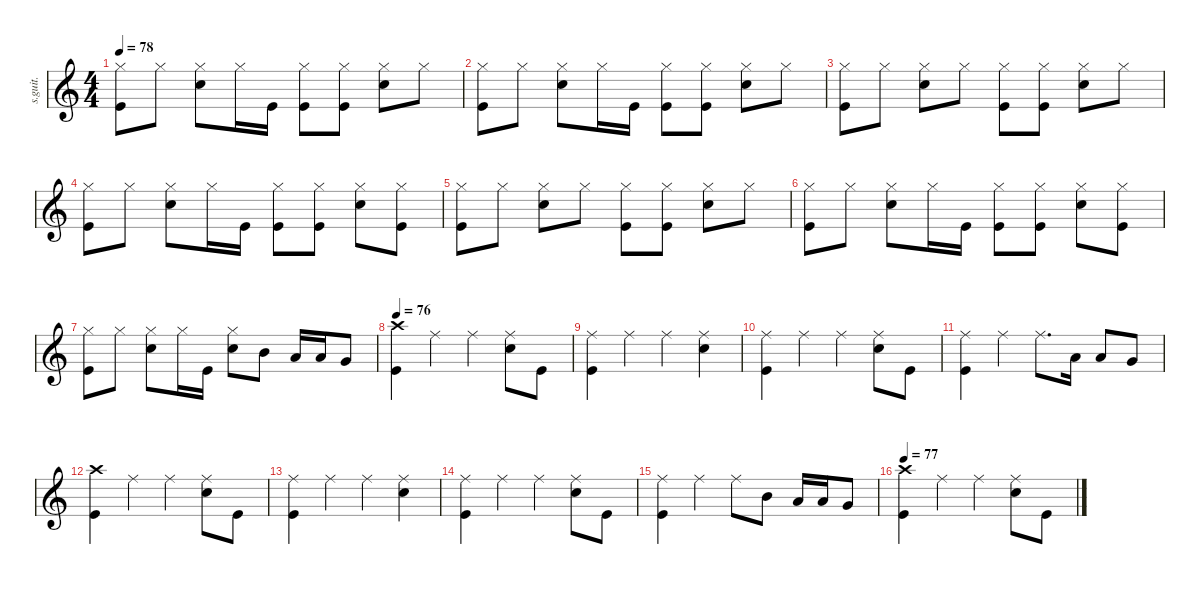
\defaultSystemsLayout 4
\hideDynamics
\bracketExtendMode nobrackets
\track ("Matt Sorum (Drums)" "s.guit.") {instrument percussion}
\staff {score}
\articulation defaults
\ts (4 4)
\tempo 78
\clef g2
\ks c
("Hi-Hat (closed)" "Kick (hit)").8{lyrics (0 "") lyrics (1 "") lyrics (2 "") lyrics (3 "") lyrics (4 "") dy f} "Hi-Hat (closed)".8{lyrics (0 "") lyrics (1 "") lyrics (2 "") lyrics (3 "") lyrics (4 "")} ("Hi-Hat (closed)" "Snare (hit) 2").8{lyrics (0 "") lyrics (1 "") lyrics (2 "") lyrics (3 "") lyrics (4 "")} "Hi-Hat (closed)".16{lyrics (0 "") lyrics (1 "") lyrics (2 "") lyrics (3 "") lyrics (4 "")} "Kick (hit)".16{lyrics (0 "") lyrics (1 "") lyrics (2 "") lyrics (3 "") lyrics (4 "")} ("Hi-Hat (closed)" "Kick (hit)").8{lyrics (0 "") lyrics (1 "") lyrics (2 "") lyrics (3 "") lyrics (4 "")} ("Hi-Hat (closed)" "Kick (hit)").8{lyrics (0 "") lyrics (1 "") lyrics (2 "") lyrics (3 "") lyrics (4 "")} ("Hi-Hat (closed)" "Snare (hit) 2").8{lyrics (0 "") lyrics (1 "") lyrics (2 "") lyrics (3 "") lyrics (4 "")} "Hi-Hat (closed)".8{lyrics (0 "") lyrics (1 "") lyrics (2 "") lyrics (3 "") lyrics (4 "")} |
("Hi-Hat (closed)" "Kick (hit)").8{lyrics (0 "") lyrics (1 "") lyrics (2 "") lyrics (3 "") lyrics (4 "")} "Hi-Hat (closed)".8{lyrics (0 "") lyrics (1 "") lyrics (2 "") lyrics (3 "") lyrics (4 "")} ("Hi-Hat (closed)" "Snare (hit) 2").8{lyrics (0 "") lyrics (1 "") lyrics (2 "") lyrics (3 "") lyrics (4 "")} "Hi-Hat (closed)".16{lyrics (0 "") lyrics (1 "") lyrics (2 "") lyrics (3 "") lyrics (4 "")} "Kick (hit)".16{lyrics (0 "") lyrics (1 "") lyrics (2 "") lyrics (3 "") lyrics (4 "")} ("Hi-Hat (closed)" "Kick (hit)").8{lyrics (0 "") lyrics (1 "") lyrics (2 "") lyrics (3 "") lyrics (4 "")} ("Hi-Hat (closed)" "Kick (hit)").8{lyrics (0 "") lyrics (1 "") lyrics (2 "") lyrics (3 "") lyrics (4 "")} ("Hi-Hat (closed)" "Snare (hit) 2").8{lyrics (0 "") lyrics (1 "") lyrics (2 "") lyrics (3 "") lyrics (4 "")} "Hi-Hat (closed)".8{lyrics (0 "") lyrics (1 "") lyrics (2 "") lyrics (3 "") lyrics (4 "")} |
("Hi-Hat (closed)" "Kick (hit)").8{lyrics (0 "") lyrics (1 "") lyrics (2 "") lyrics (3 "") lyrics (4 "")} "Hi-Hat (closed)".8{lyrics (0 "") lyrics (1 "") lyrics (2 "") lyrics (3 "") lyrics (4 "")} ("Hi-Hat (closed)" "Snare (hit) 2").8{lyrics (0 "") lyrics (1 "") lyrics (2 "") lyrics (3 "") lyrics (4 "")} "Hi-Hat (closed)".8{lyrics (0 "") lyrics (1 "") lyrics (2 "") lyrics (3 "") lyrics (4 "")} ("Hi-Hat (closed)" "Kick (hit)").8{lyrics (0 "") lyrics (1 "") lyrics (2 "") lyrics (3 "") lyrics (4 "")} ("Hi-Hat (closed)" "Kick (hit)").8{lyrics (0 "") lyrics (1 "") lyrics (2 "") lyrics (3 "") lyrics (4 "")} ("Hi-Hat (closed)" "Snare (hit) 2").8{lyrics (0 "") lyrics (1 "") lyrics (2 "") lyrics (3 "") lyrics (4 "")} "Hi-Hat (closed)".8{lyrics (0 "") lyrics (1 "") lyrics (2 "") lyrics (3 "") lyrics (4 "") dy ff} |
("Hi-Hat (closed)" "Kick (hit)").8{lyrics (0 "") lyrics (1 "") lyrics (2 "") lyrics (3 "") lyrics (4 "") dy f} "Hi-Hat (closed)".8{lyrics (0 "") lyrics (1 "") lyrics (2 "") lyrics (3 "") lyrics (4 "")} ("Hi-Hat (closed)" "Snare (hit) 2").8{lyrics (0 "") lyrics (1 "") lyrics (2 "") lyrics (3 "") lyrics (4 "")} "Hi-Hat (closed)".16{lyrics (0 "") lyrics (1 "") lyrics (2 "") lyrics (3 "") lyrics (4 "")} "Kick (hit)".16{lyrics (0 "") lyrics (1 "") lyrics (2 "") lyrics (3 "") lyrics (4 "")} ("Hi-Hat (closed)" "Kick (hit)").8{lyrics (0 "") lyrics (1 "") lyrics (2 "") lyrics (3 "") lyrics (4 "")} ("Hi-Hat (closed)" "Kick (hit)").8{lyrics (0 "") lyrics (1 "") lyrics (2 "") lyrics (3 "") lyrics (4 "")} ("Hi-Hat (closed)" "Snare (hit) 2").8{lyrics (0 "") lyrics (1 "") lyrics (2 "") lyrics (3 "") lyrics (4 "")} ("Hi-Hat (closed)" "Kick (hit)").8{lyrics (0 "") lyrics (1 "") lyrics (2 "") lyrics (3 "") lyrics (4 "")} |
("Hi-Hat (closed)" "Kick (hit)").8{lyrics (0 "") lyrics (1 "") lyrics (2 "") lyrics (3 "") lyrics (4 "")} "Hi-Hat (closed)".8{lyrics (0 "") lyrics (1 "") lyrics (2 "") lyrics (3 "") lyrics (4 "")} ("Hi-Hat (closed)" "Snare (hit) 2").8{lyrics (0 "") lyrics (1 "") lyrics (2 "") lyrics (3 "") lyrics (4 "")} "Hi-Hat (closed)".8{lyrics (0 "") lyrics (1 "") lyrics (2 "") lyrics (3 "") lyrics (4 "")} ("Hi-Hat (closed)" "Kick (hit)").8{lyrics (0 "") lyrics (1 "") lyrics (2 "") lyrics (3 "") lyrics (4 "")} ("Hi-Hat (closed)" "Kick (hit)").8{lyrics (0 "") lyrics (1 "") lyrics (2 "") lyrics (3 "") lyrics (4 "")} ("Hi-Hat (closed)" "Snare (hit) 2").8{lyrics (0 "") lyrics (1 "") lyrics (2 "") lyrics (3 "") lyrics (4 "")} "Hi-Hat (closed)".8{lyrics (0 "") lyrics (1 "") lyrics (2 "") lyrics (3 "") lyrics (4 "") dy ff} |
("Hi-Hat (closed)" "Kick (hit)").8{lyrics (0 "") lyrics (1 "") lyrics (2 "") lyrics (3 "") lyrics (4 "") dy f} "Hi-Hat (closed)".8{lyrics (0 "") lyrics (1 "") lyrics (2 "") lyrics (3 "") lyrics (4 "")} ("Hi-Hat (closed)" "Snare (hit) 2").8{lyrics (0 "") lyrics (1 "") lyrics (2 "") lyrics (3 "") lyrics (4 "")} "Hi-Hat (closed)".16{lyrics (0 "") lyrics (1 "") lyrics (2 "") lyrics (3 "") lyrics (4 "")} "Kick (hit)".16{lyrics (0 "") lyrics (1 "") lyrics (2 "") lyrics (3 "") lyrics (4 "")} ("Hi-Hat (closed)" "Kick (hit)").8{lyrics (0 "") lyrics (1 "") lyrics (2 "") lyrics (3 "") lyrics (4 "")} ("Hi-Hat (closed)" "Kick (hit)").8{lyrics (0 "") lyrics (1 "") lyrics (2 "") lyrics (3 "") lyrics (4 "")} ("Hi-Hat (closed)" "Snare (hit) 2").8{lyrics (0 "") lyrics (1 "") lyrics (2 "") lyrics (3 "") lyrics (4 "")} ("Hi-Hat (closed)" "Kick (hit)").8{lyrics (0 "") lyrics (1 "") lyrics (2 "") lyrics (3 "") lyrics (4 "")} |
("Hi-Hat (closed)" "Kick (hit)").8{lyrics (0 "") lyrics (1 "") lyrics (2 "") lyrics (3 "") lyrics (4 "")} "Hi-Hat (closed)".8{lyrics (0 "") lyrics (1 "") lyrics (2 "") lyrics (3 "") lyrics (4 "")} ("Hi-Hat (closed)" "Snare (hit) 2").8{lyrics (0 "") lyrics (1 "") lyrics (2 "") lyrics (3 "") lyrics (4 "")} "Hi-Hat (closed)".16{lyrics (0 "") lyrics (1 "") lyrics (2 "") lyrics (3 "") lyrics (4 "")} "Kick (hit)".16{lyrics (0 "") lyrics (1 "") lyrics (2 "") lyrics (3 "") lyrics (4 "")} ("Hi-Hat (closed)" "Snare (hit) 2").8{lyrics (0 "") lyrics (1 "") lyrics (2 "") lyrics (3 "") lyrics (4 "")} "Mid Tom (hit)".8{lyrics (0 "") lyrics (1 "") lyrics (2 "") lyrics (3 "") lyrics (4 "")} "Low Tom (hit)".16{lyrics (0 "") lyrics (1 "") lyrics (2 "") lyrics (3 "") lyrics (4 "")} "Low Tom (hit)".16{lyrics (0 "") lyrics (1 "") lyrics (2 "") lyrics (3 "") lyrics (4 "")} "Very Low Tom (hit)".8{lyrics (0 "") lyrics (1 "") lyrics (2 "") lyrics (3 "") lyrics (4 "")} |
\tempo 76
("Crash high (hit)" "Kick (hit)").4{lyrics (0 "") lyrics (1 "") lyrics (2 "") lyrics (3 "") lyrics (4 "")} "Ride (middle)".4{lyrics (0 "") lyrics (1 "") lyrics (2 "") lyrics (3 "") lyrics (4 "")} "Ride (middle)".4{lyrics (0 "") lyrics (1 "") lyrics (2 "") lyrics (3 "") lyrics (4 "")} ("Ride (middle)" "Snare (hit) 2").8{lyrics (0 "") lyrics (1 "") lyrics (2 "") lyrics (3 "") lyrics (4 "")} "Kick (hit)".8{lyrics (0 "") lyrics (1 "") lyrics (2 "") lyrics (3 "") lyrics (4 "")} |
("Ride (middle)" "Kick (hit)").4{lyrics (0 "") lyrics (1 "") lyrics (2 "") lyrics (3 "") lyrics (4 "")} "Ride (middle)".4{lyrics (0 "") lyrics (1 "") lyrics (2 "") lyrics (3 "") lyrics (4 "")} "Ride (middle)".4{lyrics (0 "") lyrics (1 "") lyrics (2 "") lyrics (3 "") lyrics (4 "")} ("Ride (middle)" "Snare (hit) 2").4{lyrics (0 "") lyrics (1 "") lyrics (2 "") lyrics (3 "") lyrics (4 "")} |
("Ride (middle)" "Kick (hit)").4{lyrics (0 "") lyrics (1 "") lyrics (2 "") lyrics (3 "") lyrics (4 "")} "Ride (middle)".4{lyrics (0 "") lyrics (1 "") lyrics (2 "") lyrics (3 "") lyrics (4 "")} "Ride (middle)".4{lyrics (0 "") lyrics (1 "") lyrics (2 "") lyrics (3 "") lyrics (4 "")} ("Ride (middle)" "Snare (hit) 2").8{lyrics (0 "") lyrics (1 "") lyrics (2 "") lyrics (3 "") lyrics (4 "")} "Kick (hit)".8{lyrics (0 "") lyrics (1 "") lyrics (2 "") lyrics (3 "") lyrics (4 "")} |
("Ride (middle)" "Kick (hit)").4{lyrics (0 "") lyrics (1 "") lyrics (2 "") lyrics (3 "") lyrics (4 "")} "Ride (middle)".4{lyrics (0 "") lyrics (1 "") lyrics (2 "") lyrics (3 "") lyrics (4 "")} "Ride (middle)".8{d lyrics (0 "") lyrics (1 "") lyrics (2 "") lyrics (3 "") lyrics (4 "")} "Low Tom (hit)".16{lyrics (0 "") lyrics (1 "") lyrics (2 "") lyrics (3 "") lyrics (4 "")} "Low Tom (hit)".8{lyrics (0 "") lyrics (1 "") lyrics (2 "") lyrics (3 "") lyrics (4 "")} "Very Low Tom (hit)".8{lyrics (0 "") lyrics (1 "") lyrics (2 "") lyrics (3 "") lyrics (4 "")} |
("Crash high (hit)" "Kick (hit)").4{lyrics (0 "") lyrics (1 "") lyrics (2 "") lyrics (3 "") lyrics (4 "")} "Ride (middle)".4{lyrics (0 "") lyrics (1 "") lyrics (2 "") lyrics (3 "") lyrics (4 "")} "Ride (middle)".4{lyrics (0 "") lyrics (1 "") lyrics (2 "") lyrics (3 "") lyrics (4 "")} ("Ride (middle)" "Snare (hit) 2").8{lyrics (0 "") lyrics (1 "") lyrics (2 "") lyrics (3 "") lyrics (4 "")} "Kick (hit)".8{lyrics (0 "") lyrics (1 "") lyrics (2 "") lyrics (3 "") lyrics (4 "")} |
("Ride (middle)" "Kick (hit)").4{lyrics (0 "") lyrics (1 "") lyrics (2 "") lyrics (3 "") lyrics (4 "")} "Ride (middle)".4{lyrics (0 "") lyrics (1 "") lyrics (2 "") lyrics (3 "") lyrics (4 "")} "Ride (middle)".4{lyrics (0 "") lyrics (1 "") lyrics (2 "") lyrics (3 "") lyrics (4 "")} ("Ride (middle)" "Snare (hit) 2").4{lyrics (0 "") lyrics (1 "") lyrics (2 "") lyrics (3 "") lyrics (4 "")} |
("Ride (middle)" "Kick (hit)").4{lyrics (0 "") lyrics (1 "") lyrics (2 "") lyrics (3 "") lyrics (4 "")} "Ride (middle)".4{lyrics (0 "") lyrics (1 "") lyrics (2 "") lyrics (3 "") lyrics (4 "")} "Ride (middle)".4{lyrics (0 "") lyrics (1 "") lyrics (2 "") lyrics (3 "") lyrics (4 "")} ("Ride (middle)" "Snare (hit) 2").8{lyrics (0 "") lyrics (1 "") lyrics (2 "") lyrics (3 "") lyrics (4 "")} "Kick (hit)".8{lyrics (0 "") lyrics (1 "") lyrics (2 "") lyrics (3 "") lyrics (4 "")} |
("Ride (middle)" "Kick (hit)").4{lyrics (0 "") lyrics (1 "") lyrics (2 "") lyrics (3 "") lyrics (4 "")} "Ride (middle)".4{lyrics (0 "") lyrics (1 "") lyrics (2 "") lyrics (3 "") lyrics (4 "")} "Ride (middle)".8{lyrics (0 "") lyrics (1 "") lyrics (2 "") lyrics (3 "") lyrics (4 "")} "Mid Tom (hit)".8{lyrics (0 "") lyrics (1 "") lyrics (2 "") lyrics (3 "") lyrics (4 "")} "Low Tom (hit)".16{lyrics (0 "") lyrics (1 "") lyrics (2 "") lyrics (3 "") lyrics (4 "")} "Low Tom (hit)".16{lyrics (0 "") lyrics (1 "") lyrics (2 "") lyrics (3 "") lyrics (4 "")} "Very Low Tom (hit)".8{lyrics (0 "") lyrics (1 "") lyrics (2 "") lyrics (3 "") lyrics (4 "")} |
\tempo 77
("Crash high (hit)" "Kick (hit)").4{lyrics (0 "") lyrics (1 "") lyrics (2 "") lyrics (3 "") lyrics (4 "")} "Ride (middle)".4{lyrics (0 "") lyrics (1 "") lyrics (2 "") lyrics (3 "") lyrics (4 "")} "Ride (middle)".4{lyrics (0 "") lyrics (1 "") lyrics (2 "") lyrics (3 "") lyrics (4 "")} ("Ride (middle)" "Snare (hit) 2").8{lyrics (0 "") lyrics (1 "") lyrics (2 "") lyrics (3 "") lyrics (4 "")} "Kick (hit)".8{lyrics (0 "") lyrics (1 "") lyrics (2 "") lyrics (3 "") lyrics (4 "")}
